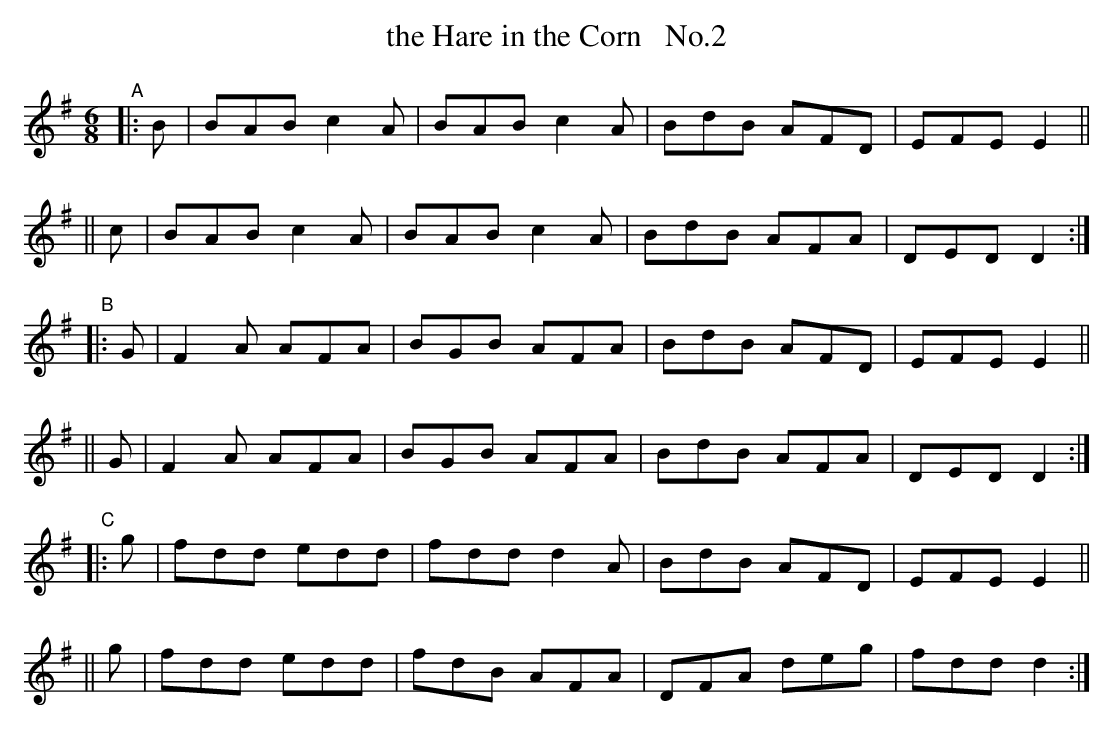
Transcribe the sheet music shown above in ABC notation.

X:1
T: the Hare in the Corn   No.2
M: 6/8
L: 1/8
K: Dmix
"^A"\
|: B | BAB c2A | BAB c2A | BdB AFD | EFE E2 ||
|| c | BAB c2A | BAB c2A | BdB AFA | DED D2 :|
"^B"\
|: G | F2A AFA | BGB AFA | BdB AFD | EFE E2 ||
|| G | F2A AFA | BGB AFA | BdB AFA | DED D2 :|
"^C"\
|: g | fdd edd | fdd d2A | BdB AFD | EFE E2 ||
|| g | fdd edd | fdB AFA | DFA deg | fdd d2 :|
